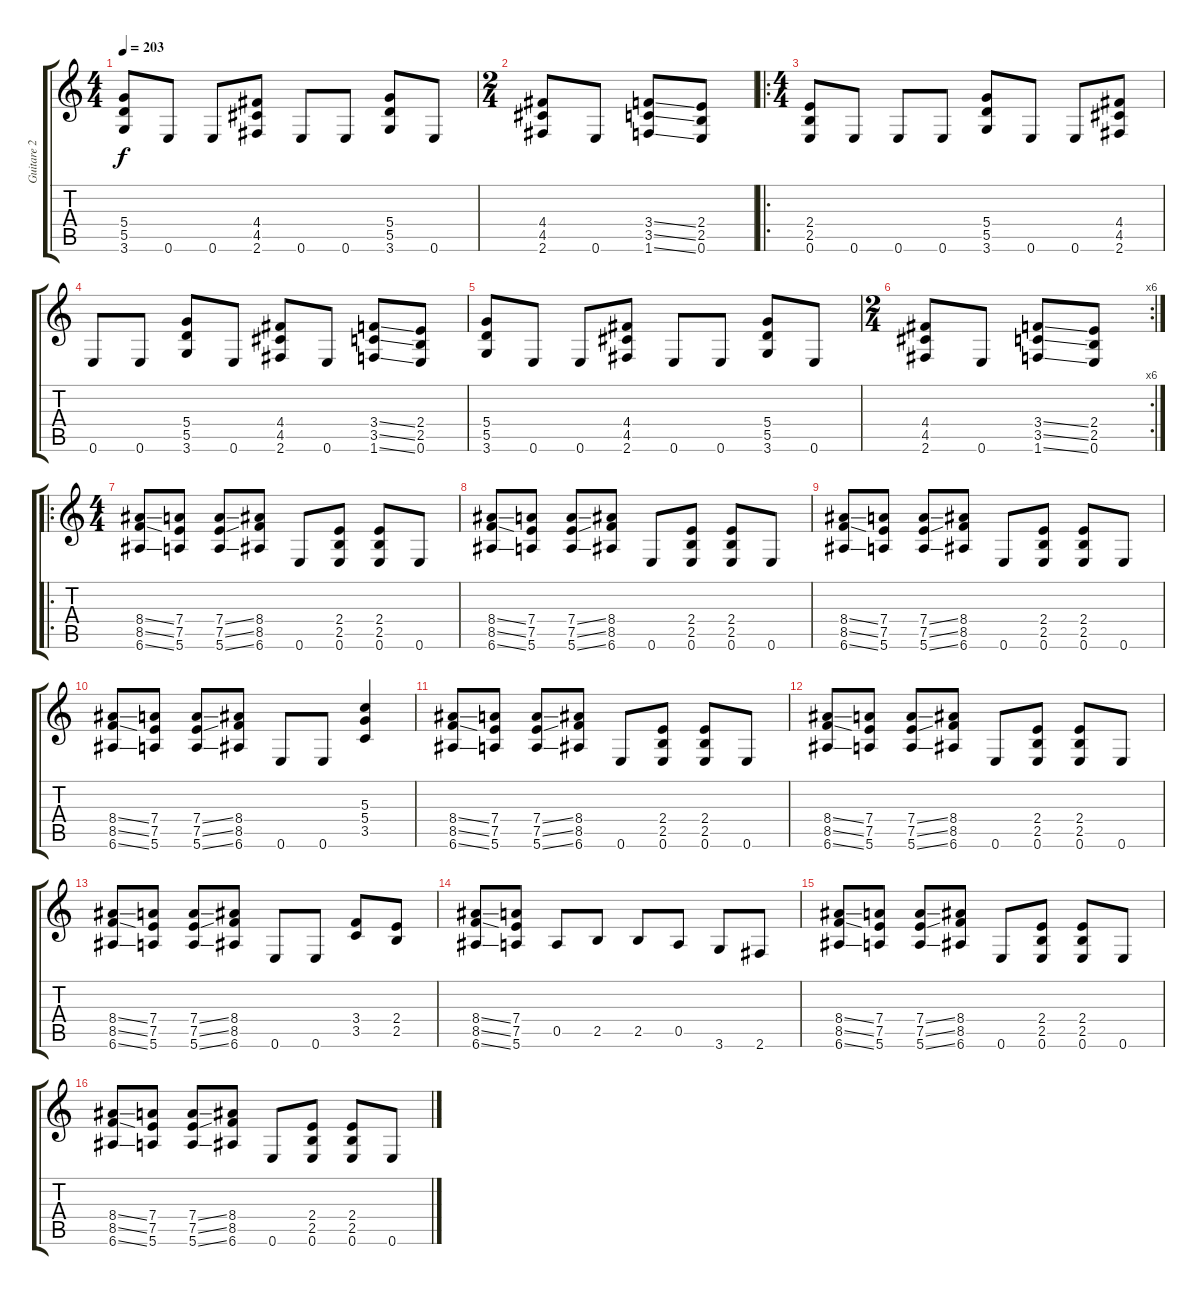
\track ("Guitare 2" "Guitare 2") {instrument distortionguitar}
\staff {score tabs}
\tuning (E4 B3 G3 D3 A2 E2) {hide}
\ts (4 4)
\tempo 203
\clef g2
\ks c
(5.4 5.5 3.6).8{dy f} 0.6.8 0.6.8 (4.4 4.5 2.6).8 0.6.8 0.6.8 (5.4 5.5 3.6).8 0.6.8 |
\ts (2 4)
(4.4 4.5 2.6).8 0.6.8 (3.4{ss} 3.5{ss} 1.6{ss}).8 (2.4 2.5 0.6).8 |
\ro
\ts (4 4)
(2.4 2.5 0.6).8 0.6.8 0.6.8 0.6.8 (5.4 5.5 3.6).8 0.6.8 0.6.8 (4.4 4.5 2.6).8 |
0.6.8 0.6.8 (5.4 5.5 3.6).8 0.6.8 (4.4 4.5 2.6).8 0.6.8 (3.4{ss} 3.5{ss} 1.6{ss}).8 (2.4 2.5 0.6).8 |
(5.4 5.5 3.6).8 0.6.8 0.6.8 (4.4 4.5 2.6).8 0.6.8 0.6.8 (5.4 5.5 3.6).8 0.6.8 |
\rc 6
\ts (2 4)
(4.4 4.5 2.6).8 0.6.8 (3.4{ss} 3.5{ss} 1.6{ss}).8 (2.4 2.5 0.6).8 |
\ro
\ts (4 4)
(8.4{ss} 8.5{ss} 6.6{ss}).8 (7.4 7.5 5.6).8 (7.4{ss} 7.5{ss} 5.6{ss}).8 (8.4 8.5 6.6).8 0.6.8 (2.4 2.5 0.6).8 (2.4 2.5 0.6).8 0.6.8 |
(8.4{ss} 8.5{ss} 6.6{ss}).8 (7.4 7.5 5.6).8 (7.4{ss} 7.5{ss} 5.6{ss}).8 (8.4 8.5 6.6).8 0.6.8 (2.4 2.5 0.6).8 (2.4 2.5 0.6).8 0.6.8 |
(8.4{ss} 8.5{ss} 6.6{ss}).8 (7.4 7.5 5.6).8 (7.4{ss} 7.5{ss} 5.6{ss}).8 (8.4 8.5 6.6).8 0.6.8 (2.4 2.5 0.6).8 (2.4 2.5 0.6).8 0.6.8 |
(8.4{ss} 8.5{ss} 6.6{ss}).8 (7.4 7.5 5.6).8 (7.4{ss} 7.5{ss} 5.6{ss}).8 (8.4 8.5 6.6).8 0.6.8 0.6.8 (5.3 5.4 3.5).4 |
(8.4{ss} 8.5{ss} 6.6{ss}).8 (7.4 7.5 5.6).8 (7.4{ss} 7.5{ss} 5.6{ss}).8 (8.4 8.5 6.6).8 0.6.8 (2.4 2.5 0.6).8 (2.4 2.5 0.6).8 0.6.8 |
(8.4{ss} 8.5{ss} 6.6{ss}).8 (7.4 7.5 5.6).8 (7.4{ss} 7.5{ss} 5.6{ss}).8 (8.4 8.5 6.6).8 0.6.8 (2.4 2.5 0.6).8 (2.4 2.5 0.6).8 0.6.8 |
(8.4{ss} 8.5{ss} 6.6{ss}).8 (7.4 7.5 5.6).8 (7.4{ss} 7.5{ss} 5.6{ss}).8 (8.4 8.5 6.6).8 0.6.8 0.6.8 (3.4 3.5).8 (2.4 2.5).8 |
(8.4{ss} 8.5{ss} 6.6{ss}).8 (7.4 7.5 5.6).8 0.5.8 2.5.8 2.5.8 0.5.8 3.6.8 2.6.8 |
(8.4{ss} 8.5{ss} 6.6{ss}).8 (7.4 7.5 5.6).8 (7.4{ss} 7.5{ss} 5.6{ss}).8 (8.4 8.5 6.6).8 0.6.8 (2.4 2.5 0.6).8 (2.4 2.5 0.6).8 0.6.8 |
(8.4{ss} 8.5{ss} 6.6{ss}).8 (7.4 7.5 5.6).8 (7.4{ss} 7.5{ss} 5.6{ss}).8 (8.4 8.5 6.6).8 0.6.8 (2.4 2.5 0.6).8 (2.4 2.5 0.6).8 0.6.8
